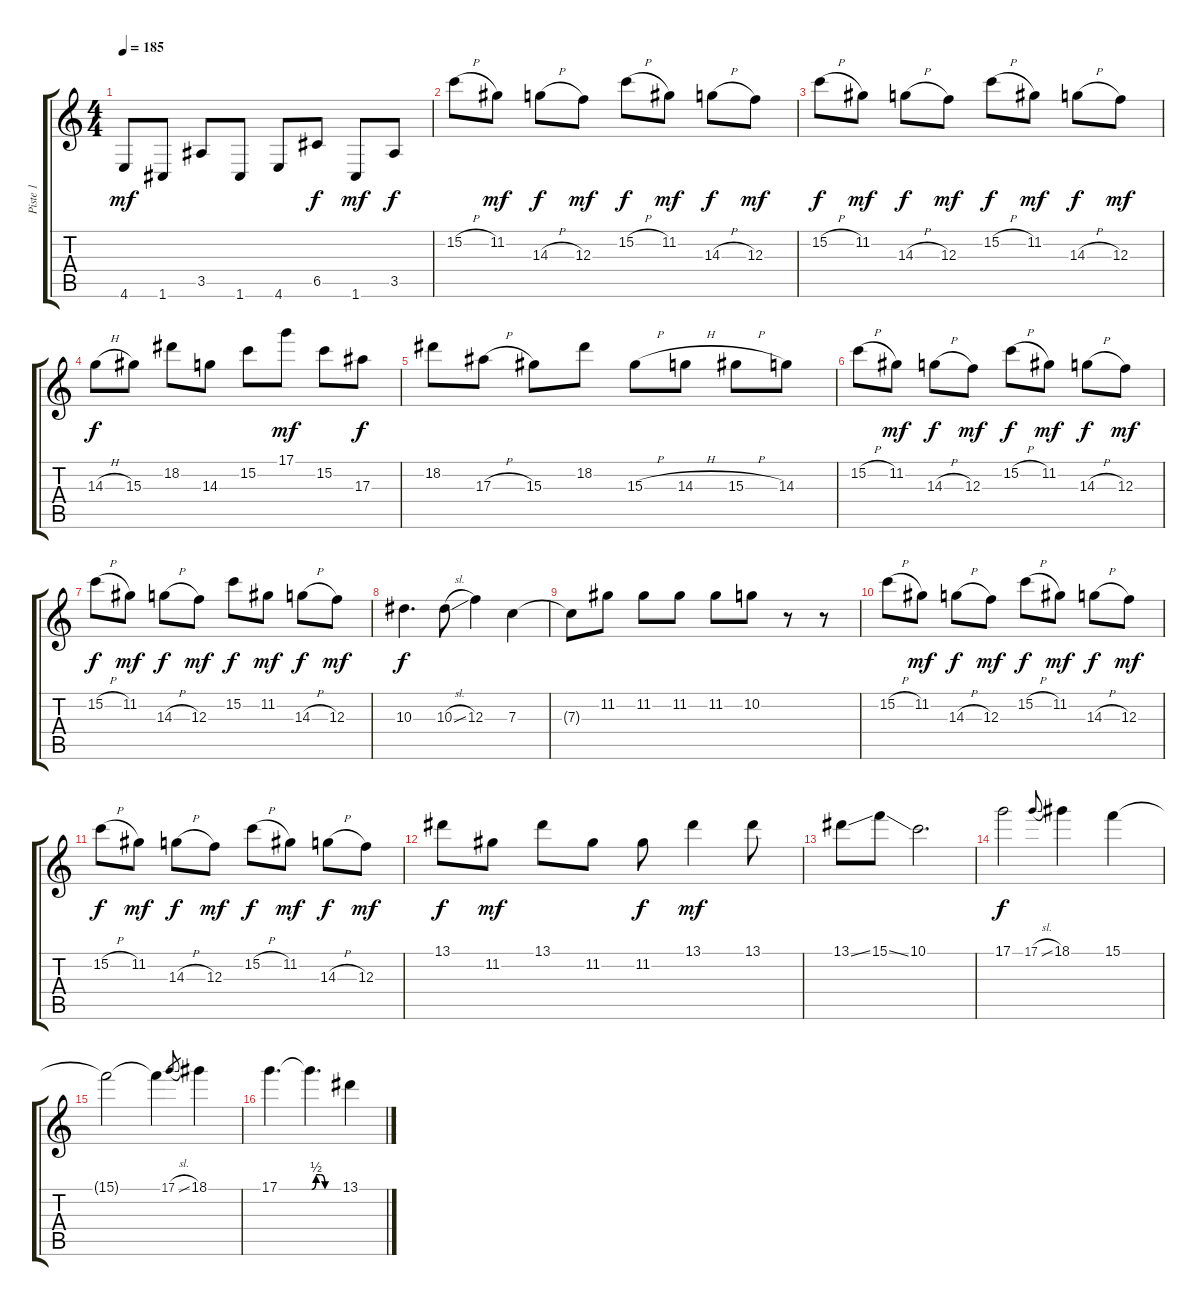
\track ("Piste 1" "Piste 1") {instrument distortionguitar}
\staff {score tabs}
\tuning (D4 A3 F3 C3 G2 C2) {hide}
\ts (4 4)
\tempo 185
\clef g2
\ks c
4.6.8{dy mf} 1.6.8 3.5.8 1.6.8 4.6.8 6.5.8{dy f} 1.6.8{dy mf} 3.5.8{dy f} |
15.2{h}.8 11.2.8{dy mf} 14.3{h}.8{dy f} 12.3.8{dy mf} 15.2{h}.8{dy f} 11.2.8{dy mf} 14.3{h}.8{dy f} 12.3.8{dy mf} |
15.2{h}.8{dy f} 11.2.8{dy mf} 14.3{h}.8{dy f} 12.3.8{dy mf} 15.2{h}.8{dy f} 11.2.8{dy mf} 14.3{h}.8{dy f} 12.3.8{dy mf} |
14.3{h}.8{dy f} 15.3.8 18.2.8 14.3.8 15.2.8 17.1.8{dy mf} 15.2.8 17.3.8{dy f} |
18.2.8 17.3{h}.8 15.3.8 18.2.8 15.3{h}.8 14.3{h}.8 15.3{h}.8 14.3.8 |
15.2{h}.8 11.2.8{dy mf} 14.3{h}.8{dy f} 12.3.8{dy mf} 15.2{h}.8{dy f} 11.2.8{dy mf} 14.3{h}.8{dy f} 12.3.8{dy mf} |
15.2{h}.8{dy f} 11.2.8{dy mf} 14.3{h}.8{dy f} 12.3.8{dy mf} 15.2.8{dy f} 11.2.8{dy mf} 14.3{h}.8{dy f} 12.3.8{dy mf} |
10.3.4{d dy f} 10.3{sl}.8 12.3.4 7.3.4 |
7.3{t}.8 11.2.8 11.2.8 11.2.8 11.2.8 10.2.8 r.8 r.8 |
15.2{h}.8 11.2.8{dy mf} 14.3{h}.8{dy f} 12.3.8{dy mf} 15.2{h}.8{dy f} 11.2.8{dy mf} 14.3{h}.8{dy f} 12.3.8{dy mf} |
15.2{h}.8{dy f} 11.2.8{dy mf} 14.3{h}.8{dy f} 12.3.8{dy mf} 15.2{h}.8{dy f} 11.2.8{dy mf} 14.3{h}.8{dy f} 12.3.8{dy mf} |
13.1.8{dy f} 11.2.8{dy mf} 13.1.8 11.2.8 11.2.8{dy f} 13.1.4{dy mf} 13.1.8 |
13.1{ss}.8 15.1{ss}.8 10.1.2{d} |
17.1.2{dy f} 17.1{sl}.8{gr onbeat} 18.1.4 15.1.4 |
15.1{t}.2 15.1{t}.4 17.1{sl}.8{gr} 18.1.4 |
17.1.4{d} 17.1{be (custom 0 0 10 2 20 2 30 0 60 0) t}.4{d} 13.1.4
